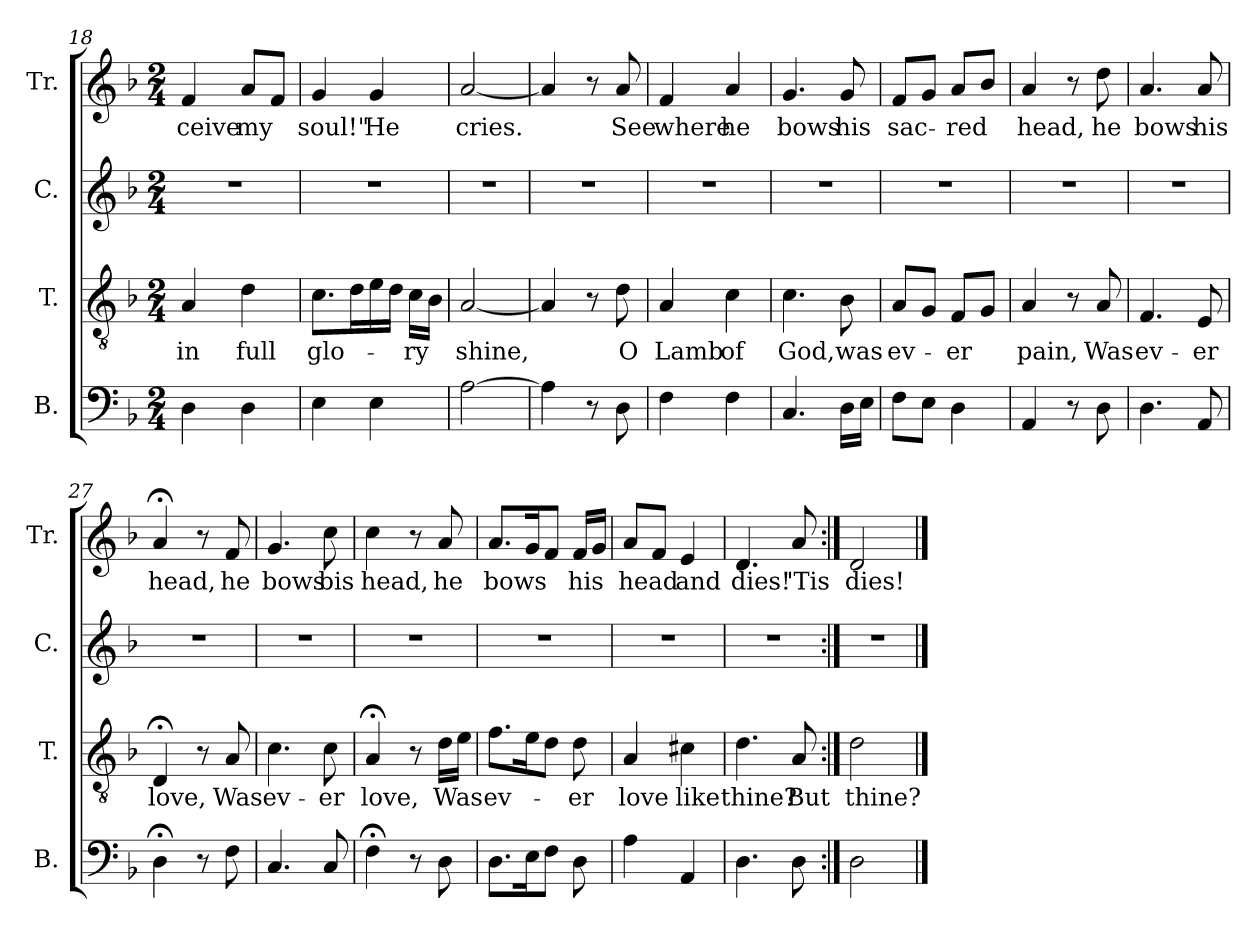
**kern	**kern	**text	**kern	**kern	**text
*part4	*part3	*part3	*part2	*part1	*part1
*staff4	*staff3	*staff3	*staff2	*staff1	*staff1
*I"B.	*I"T.	*	*I"C.	*I"Tr.	*
*I'B.	*I'T.	*	*I'C.	*I'Tr.	*
*clefF4	*clefGv2	*	*clefG2	*clefG2	*
*k[b-]	*k[b-]	*	*k[b-]	*k[b-]	*
*M2/4	*M2/4	*	*M2/4	*M2/4	*
=18	=18	=18	=18	=18	=18
4D\	4A/	in	2r	4f/	-ceive
4D\	4d\	full	.	8a/L	my
.	.	.	.	8f/J	.
=19	=19	=19	=19	=19	=19
4E\	8.c\L	glo-	2r	4g/	soul!"
.	16d\L	.	.	.	.
4E\	16e\	.	.	4g/	He
.	16d\JJ	.	.	.	.
.	16c\LL	-ry	.	.	.
.	16B-\JJ	.	.	.	.
=20	=20	=20	=20	=20	=20
[2A\	[2A/	shine,	2r	[2a/	cries.
=21	=21	=21	=21	=21	=21
4A\]	4A/]	.	2r	4a/]	.
8r	8r	.	.	8r	.
8D\	8d\	O	.	8a/	See
=22	=22	=22	=22	=22	=22
4F\	4A/	Lamb	2r	4f/	where
4F\	4c\	of	.	4a/	he
=23	=23	=23	=23	=23	=23
4.C/	4.c\	God,	2r	4.g/	bows
16D\LL	8B-\	was	.	8g/	his
16E\JJ	.	.	.	.	.
!!LO:LB:g=z
=24	=24	=24	=24	=24	=24
8F\L	8A/L	ev-	2r	8f/L	sac-
8E\J	8G/J	.	.	8g/J	.
4D\	8F/L	-er	.	8a/L	-red
.	8G/J	.	.	8b-/J	.
=25	=25	=25	=25	=25	=25
4AA/	4A/	pain,	2r	4a/	head,
8r	8r	.	.	8r	.
8D\	8A/	Was	.	8dd\	he
=26	=26	=26	=26	=26	=26
4.D\	4.F/	ev-	2r	4.a/	bows
8AA/	8E/	-er	.	8a/	his
=27	=27	=27	=27	=27	=27
4D;<\	4D;</	love,	2r	4a;</	head,
8r	8r	.	.	8r	.
8F\	8A/	Was	.	8f/	he
=28	=28	=28	=28	=28	=28
4.C/	4.c\	ev-	2r	4.g/	bows
8C/	8c\	-er	.	8cc\	bis
=29	=29	=29	=29	=29	=29
4F;<\	4A;</	love,	2r	4cc\	head,
8r	8r	.	.	8r	.
8D\	16d\LL	Was	.	8a/	he
.	16e\JJ	.	.	.	.
=30	=30	=30	=30	=30	=30
8.D\L	8.f\L	ev-	2r	8.a/L	bows
16E\K	16e\K	.	.	16g/K	.
8F\J	8d\J	.	.	8f/J	.
8D\	8d\	-er	.	16f/LL	his
.	.	.	.	16g/JJ	.
=31	=31	=31	=31	=31	=31
4A\	4A/	love	2r	8a/L	head
.	.	.	.	8f/J	.
4AA/	4c#X\	like	.	4e/	and
!!LO:LB:g=z
=32	=32	=32	=32	=32	=32
4.D\	4.d\	thine?	2r	4.d/	dies!
8D\	8A/	But	.	8a/	'Tis
=33:|!	=33:|!	=33:|!	=33:|!	=33:|!	=33:|!
2D\	2d\	thine?	2r	2d/	dies!
==	==	==	==	==	==
*-	*-	*-	*-	*-	*-
